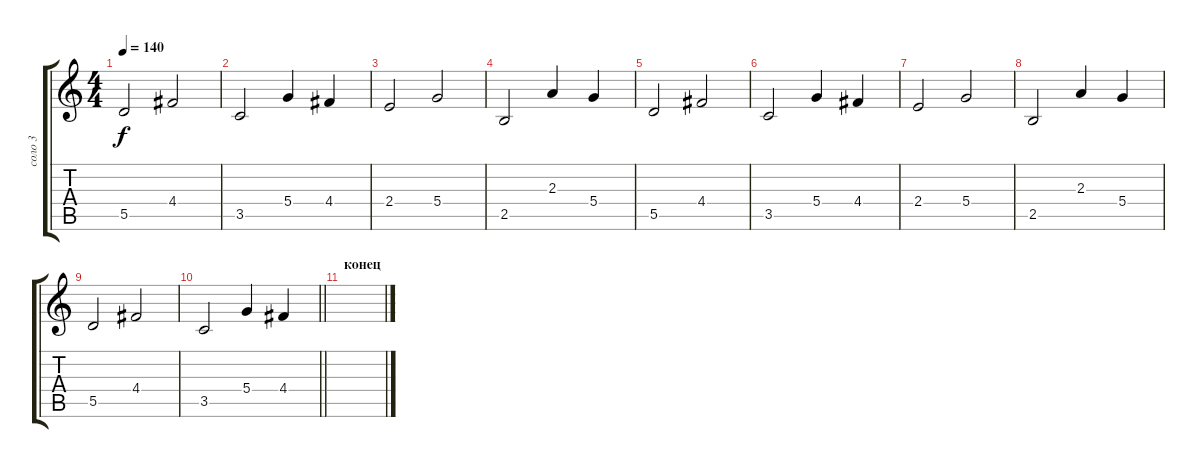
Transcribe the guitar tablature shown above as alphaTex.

\track ("соло 3" "соло 3") {instrument overdrivenguitar}
\staff {score tabs}
\tuning (E4 B3 G3 D3 A2 E2) {hide}
\ts (4 4)
\tempo 140
\clef g2
\ks c
5.5.2{dy f} 4.4.2 |
3.5.2 5.4.4 4.4.4 |
2.4.2 5.4.2 |
2.5.2 2.3.4 5.4.4 |
5.5.2 4.4.2 |
3.5.2 5.4.4 4.4.4 |
2.4.2 5.4.2 |
2.5.2 2.3.4 5.4.4 |
5.5.2 4.4.2 |
\barLineRight lightlight
3.5.2 5.4.4 4.4.4 |
\section ("" "конец")
